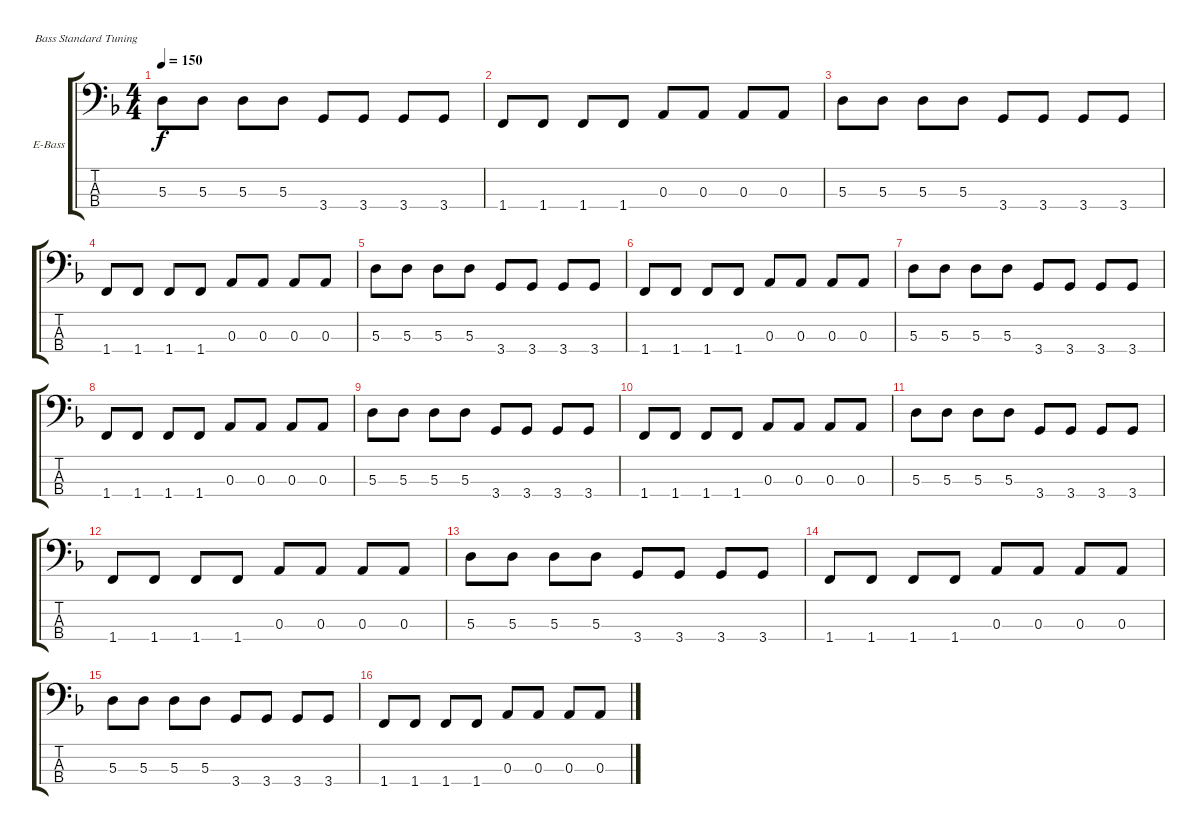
\defaultSystemsLayout 4
\bracketExtendMode groupsimilarinstruments
\firstSystemTrackNameOrientation horizontal
\otherSystemsTrackNameOrientation horizontal
\track ("Дыня - Бас-гитара" "E-Bass") {instrument electricbassfinger}
\staff {score tabs}
\tuning (G2 D2 A1 E1)
\ts (4 4)
\tempo 150
\clef f4
\scale
0.333333
\ks f
5.3.8{dy f} 5.3.8 5.3.8 5.3.8 3.4.8 3.4.8 3.4.8 3.4.8 |
\scale
0.333333 1.4.8 1.4.8 1.4.8 1.4.8 0.3.8 0.3.8 0.3.8 0.3.8 |
\scale
0.333333 5.3.8 5.3.8 5.3.8 5.3.8 3.4.8 3.4.8 3.4.8 3.4.8 |
\scale
0.333333 1.4.8 1.4.8 1.4.8 1.4.8 0.3.8 0.3.8 0.3.8 0.3.8 |
\scale
0.333333 5.3.8 5.3.8 5.3.8 5.3.8 3.4.8 3.4.8 3.4.8 3.4.8 |
\scale
0.333333 1.4.8 1.4.8 1.4.8 1.4.8 0.3.8 0.3.8 0.3.8 0.3.8 |
\scale
0.333333 5.3.8 5.3.8 5.3.8 5.3.8 3.4.8 3.4.8 3.4.8 3.4.8 |
\scale
0.333333 1.4.8 1.4.8 1.4.8 1.4.8 0.3.8 0.3.8 0.3.8 0.3.8 |
\scale
0.333333 5.3.8 5.3.8 5.3.8 5.3.8 3.4.8 3.4.8 3.4.8 3.4.8 |
\scale
0.333333 1.4.8 1.4.8 1.4.8 1.4.8 0.3.8 0.3.8 0.3.8 0.3.8 |
\scale
0.333333 5.3.8 5.3.8 5.3.8 5.3.8 3.4.8 3.4.8 3.4.8 3.4.8 |
\scale
0.333333 1.4.8 1.4.8 1.4.8 1.4.8 0.3.8 0.3.8 0.3.8 0.3.8 |
\scale
0.333333 5.3.8 5.3.8 5.3.8 5.3.8 3.4.8 3.4.8 3.4.8 3.4.8 |
\scale
0.333333 1.4.8 1.4.8 1.4.8 1.4.8 0.3.8 0.3.8 0.3.8 0.3.8 |
\scale
0.333333 5.3.8 5.3.8 5.3.8 5.3.8 3.4.8 3.4.8 3.4.8 3.4.8 |
\scale
0.333333 1.4.8 1.4.8 1.4.8 1.4.8 0.3.8 0.3.8 0.3.8 0.3.8
